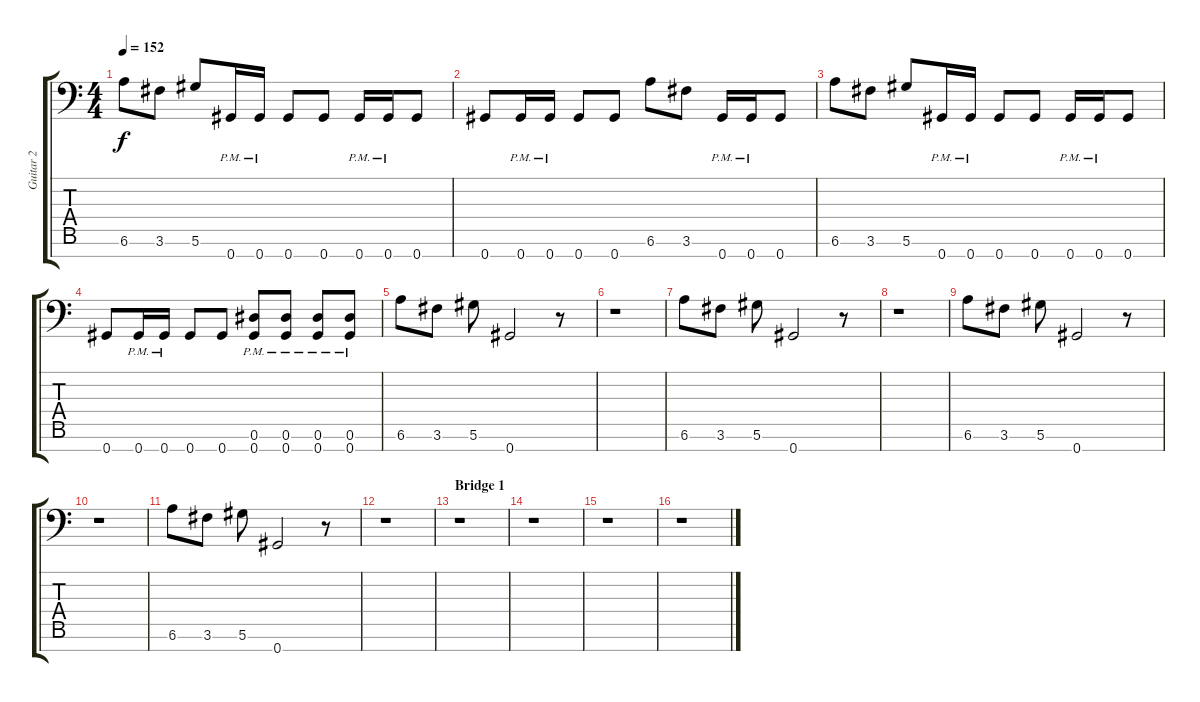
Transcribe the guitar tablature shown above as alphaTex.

\track ("Guitar 2" "Guitar 2") {instrument overdrivenguitar}
\staff {score tabs}
\tuning (Eb4 Bb3 Gb3 Db3 Ab2 Eb2 Ab1) {hide}
\ts (4 4)
\tempo 152
\clef f4
\ks c
6.6.8{dy f} 3.6.8 5.6.8 0.7{pm}.16 0.7{pm}.16 0.7.8 0.7.8 0.7{pm}.16 0.7{pm}.16 0.7.8 |
0.7.8 0.7{pm}.16 0.7{pm}.16 0.7.8 0.7.8 6.6.8 3.6.8 0.7{pm}.16 0.7{pm}.16 0.7.8 |
6.6.8 3.6.8 5.6.8 0.7{pm}.16 0.7{pm}.16 0.7.8 0.7.8 0.7{pm}.16 0.7{pm}.16 0.7.8 |
0.7.8 0.7{pm}.16 0.7{pm}.16 0.7.8 0.7.8 (0.6{pm} 0.7{pm}).8 (0.6{pm} 0.7{pm}).8 (0.6{pm} 0.7{pm}).8 (0.6{pm} 0.7{pm}).8 |
6.6.8 3.6.8 5.6.8 0.7.2 r.8 |
r.1 |
6.6.8 3.6.8 5.6.8 0.7.2 r.8 |
r.1 |
6.6.8 3.6.8 5.6.8 0.7.2 r.8 |
r.1 |
6.6.8 3.6.8 5.6.8 0.7.2 r.8 |
\section ("" "")
r.1 |
\section ("" "Bridge 1")
r.1 |
r.1 |
r.1 |
r.1
